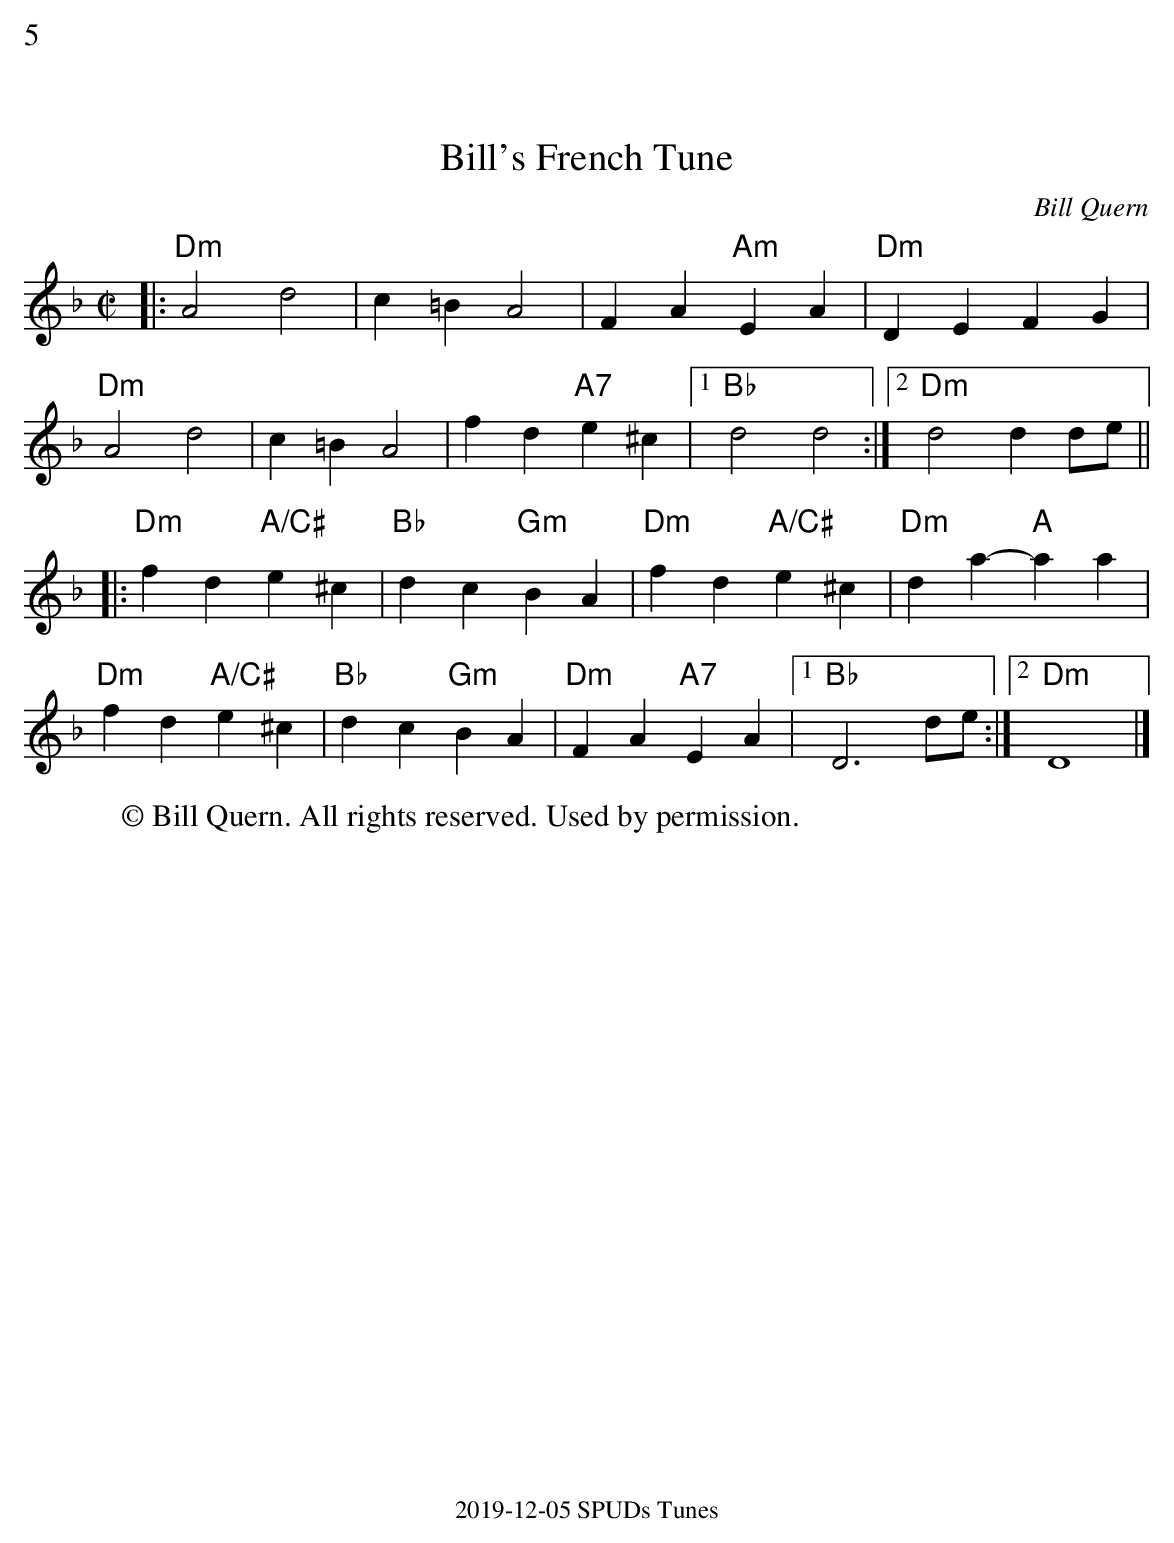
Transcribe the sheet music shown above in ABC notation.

X:1
%%text 5
T:Bill's French Tune
C:Bill Quern
M:C|
L:1/4
K:Dm
|:"Dm" A2 d2 | c =B A2 | FA "Am"EA| "Dm" DEFG|
"Dm" A2 d2 | c =B A2 | fd "A7"e ^c|1"Bb" d2 d2 :|2"Dm"d2 d d/e/||
|:"Dm" fd "A/C#" e^c| "Bb" dc "Gm" BA | "Dm"fd "A/C#"e^c | "Dm"d a-"A"a a|
"Dm" fd "A/C#" e^c| "Bb" dc "Gm" BA |"Dm"FA "A7"EA |1 "Bb" D3 d/e/:|2"Dm" D4|]
W: © Bill Quern. All rights reserved. Used by permission.
